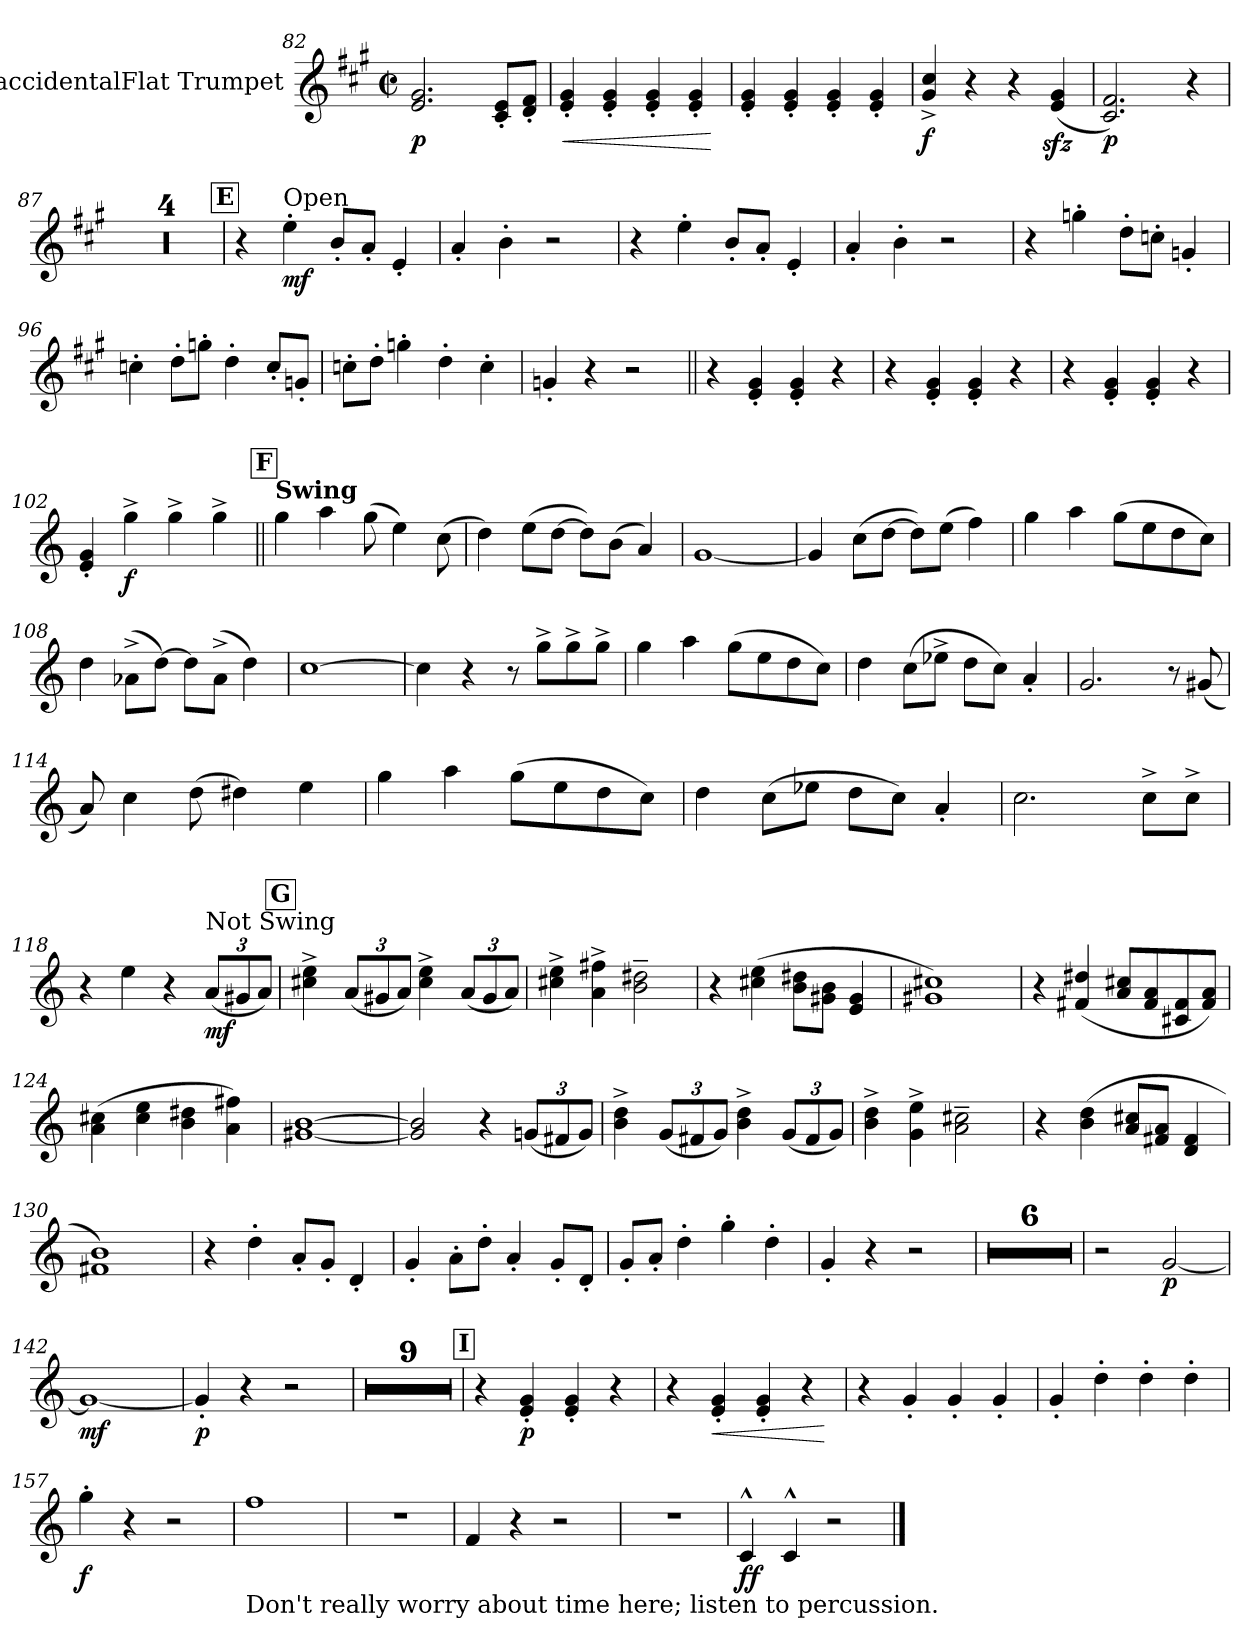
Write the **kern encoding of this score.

**kern	**dynam
*part1	*part1
*staff1	*staff1
*I"BaccidentalFlat Trumpet	*
*I'BaccidentalFlat Tpt.	*
*clefG2	*
*ITrd1c2	*
*k[f#]	*
*M2/2	*
*met(c|)	*
=82	=82
!	!LO:DY:b
2.d/ 2.f#/	p
8B/' 8d/'L	.
8c/' 8e/'J	.
!!LO:LB:g=z
=83	=83
!	!LO:HP:b
4d/' 4f#/'	<
4d/' 4f#/'	.
4d/' 4f#/'	.
4d/' 4f#/'	.
.	[
=84	=84
4d/' 4f#/'	.
4d/' 4f#/'	.
4d/' 4f#/'	.
4d/' 4f#/'	.
=85	=85
!	!LO:DY:b
4f#/^ 4b/^	f
4r	.
4r	.
(4d/zz< 4f#/zz<	.
=86	=86
!	!LO:DY:b
2.B/ 2.e/)	p
4r	.
=87	=87
1r	.
=88	=88
1r	.
=89	=89
1r	.
=90	=90
1r	.
!!LO:REH:place=s1:a:B:fs=14:t=E
=91	=91
4r	.
!LO:TX:a:t=Open	!
!	!LO:DY:b
4dd'\	mf
8a'/L	.
8g'/J	.
4d'/	.
=92	=92
4g'/	.
4a'\	.
2r	.
=93	=93
4r	.
4dd'\	.
8a'/L	.
8g'/J	.
4d'/	.
=94	=94
4g'/	.
4a'\	.
2r	.
!!LO:LB:g=z
=95	=95
4r	.
4ffn'\	.
8cc'\L	.
8b-X'\J	.
4fn'/	.
=96	=96
4b-X'\	.
8cc'\L	.
8ffn'\J	.
4cc'\	.
8b-'/L	.
8fn'/J	.
=97	=97
8b-X'\L	.
8cc'\J	.
4ffn'\	.
4cc'\	.
4b-'\	.
=98	=98
4fn'/	.
4r	.
2r	.
=99||	=99||
*k[b-e-]	*
4r	.
4d/' 4f/'	.
4d/' 4f/'	.
4r	.
=100	=100
4r	.
4d/' 4f/'	.
4d/' 4f/'	.
4r	.
=101	=101
4r	.
4d/' 4f/'	.
4d/' 4f/'	.
4r	.
!!LO:PB:g=z
=102	=102
4d/' 4f/'	.
!	!LO:DY:b
4ff^\	f
4ff^\	.
4ff^\	.
!!LO:REH:place=s1:a:B:fs=14:t=F
=103||	=103||
!LO:TX:a:B:t=Swing	!
4ff\	.
4gg\	.
(8ff\	.
4dd\)	.
(8b-\	.
=104	=104
4cc\)	.
(8dd\L	.
[8cc\J	.
8cc\L])	.
(8a\J	.
4g/)	.
=105	=105
[1f	.
=106	=106
4f/]	.
(8b-\L	.
[8cc\J	.
8cc\L])	.
(8dd\J	.
4ee-\)	.
=107	=107
4ff\	.
4gg\	.
(8ff\L	.
8dd\	.
8cc\	.
8b-\J)	.
=108	=108
4cc\	.
(8g-X^\L	.
[8cc\J)	.
8cc\L]	.
(8g-^\J	.
4cc\)	.
!!LO:LB:g=z
=109	=109
[1b-	.
=110	=110
4b-\]	.
4r	.
8r	.
8ff^\L	.
8ff^\	.
8ff^\J	.
=111	=111
4ff\	.
4gg\	.
(8ff\L	.
8dd\	.
8cc\	.
8b-\J)	.
=112	=112
4cc\	.
(8b-\L	.
8dd-X^\J	.
8cc\L	.
8b-\J)	.
4g'/	.
=113	=113
2.f/	.
8r	.
(8f#X/	.
=114	=114
8g/)	.
4b-\	.
(8cc\	.
4cc#X\)	.
4dd\	.
=115	=115
4ff\	.
4gg\	.
(8ff\L	.
8dd\	.
8cc\	.
8b-\J)	.
!!LO:LB:g=z
=116	=116
4cc\	.
(8b-\L	.
8dd-X\J	.
8cc\L	.
8b-\J)	.
4g'/	.
=117	=117
2.b-\	.
8b-^\L	.
8b-^\J	.
=118	=118
4r	.
4dd\	.
4r	.
*Xbrackettup	*
!LO:TX:a:t=Not Swing	!
!	!LO:DY:b
(12g/L	mf
12f#X/	.
12g/J)	.
!!LO:REH:place=s1:a:B:fs=14:t=G
=119	=119
4bn\^ 4dd\^	.
(12g/L	.
12f#X/	.
12g/J)	.
4b\^ 4dd\^	.
(12g/L	.
12f#/	.
12g/J)	.
=120	=120
4bn\^ 4dd\^	.
4g\^ 4een\^	.
2a\~ 2cc#X\~	.
=121	=121
4r	.
(4bn\ 4dd\	.
8a\ 8cc#X\L	.
8f#X\ 8a\J	.
4d/ 4f#/	.
!!LO:LB:g=z
=122	=122
1f#X 1bn)	.
=123	=123
4r	.
(4en/ 4cc#X/	.
8g/ 8bn/L	.
8e/ 8g/	.
8Bn/ 8e/	.
8e/ 8g/J)	.
=124	=124
(4g\ 4bn\	.
4b\ 4dd\	.
4a\ 4cc#X\	.
4g\ 4een\)	.
=125	=125
[1f#X [1a	.
=126	=126
2f#/] 2a/]	.
4r	.
(12fn/L	.
12en/	.
12f/J)	.
=127	=127
4a\^ 4cc\^	.
(12f/L	.
12en/	.
12f/J)	.
4a\^ 4cc\^	.
(12f/L	.
12e/	.
12f/J)	.
!!LO:LB:g=z
=128	=128
4a\^ 4cc\^	.
4f\^ 4dd\^	.
2g\~ 2bn\~	.
=129	=129
4r	.
(4a\ 4cc\	.
8g/ 8bn/L	.
8en/ 8g/J	.
4c/ 4e/	.
=130	=130
1en 1a)	.
=131	=131
4r	.
4cc'\	.
8g'/L	.
8f'/J	.
4c'/	.
=132	=132
4f'/	.
8g'\L	.
8cc'\J	.
4g'/	.
8f'/L	.
8c'/J	.
=133	=133
8f'/L	.
8g'/J	.
4cc'\	.
4ff'\	.
4cc'\	.
=134	=134
4f'/	.
4r	.
2r	.
=135	=135
1r	.
=136	=136
1r	.
=137	=137
1r	.
=138	=138
1r	.
=139	=139
1r	.
=140	=140
1r	.
=141	=141
2r	.
!	!LO:DY:b
[2f/	p
=142	=142
!	!LO:DY:b
1f_	mf
=143	=143
!	!LO:DY:b
4f'/]	p
4r	.
2r	.
=144	=144
1r	.
=145	=145
1r	.
=146	=146
1r	.
=147	=147
1r	.
=148	=148
1r	.
=149	=149
1r	.
=150	=150
1r	.
=151	=151
1r	.
=152	=152
1r	.
!!LO:REH:place=s1:a:B:fs=14:t=I
=153	=153
4r	.
!	!LO:DY:b
4d/' 4f/'	p
4d/' 4f/'	.
4r	.
=154	=154
4r	.
!	!LO:HP:b
4d/' 4f/'	<
4d/' 4f/'	.
4r	.
.	[
=155	=155
4r	.
4f'/	.
4f'/	.
4f'/	.
=156	=156
4f'/	.
4cc'\	.
4cc'\	.
4cc'\	.
=157	=157
!	!LO:DY:b
4ff'\	f
4r	.
2r	.
=158	=158
!LO:TX:b:t=Don't really worry about time here; listen to percussion.	!
1ee-	.
=159	=159
1r	.
!!LO:LB:g=z
=160	=160
4e-/	.
4r	.
2r	.
=161	=161
1r	.
=162	=162
!	!LO:DY:b
4B-^^/	ff
4B-^^/	.
2r	.
==	==
*-	*-
